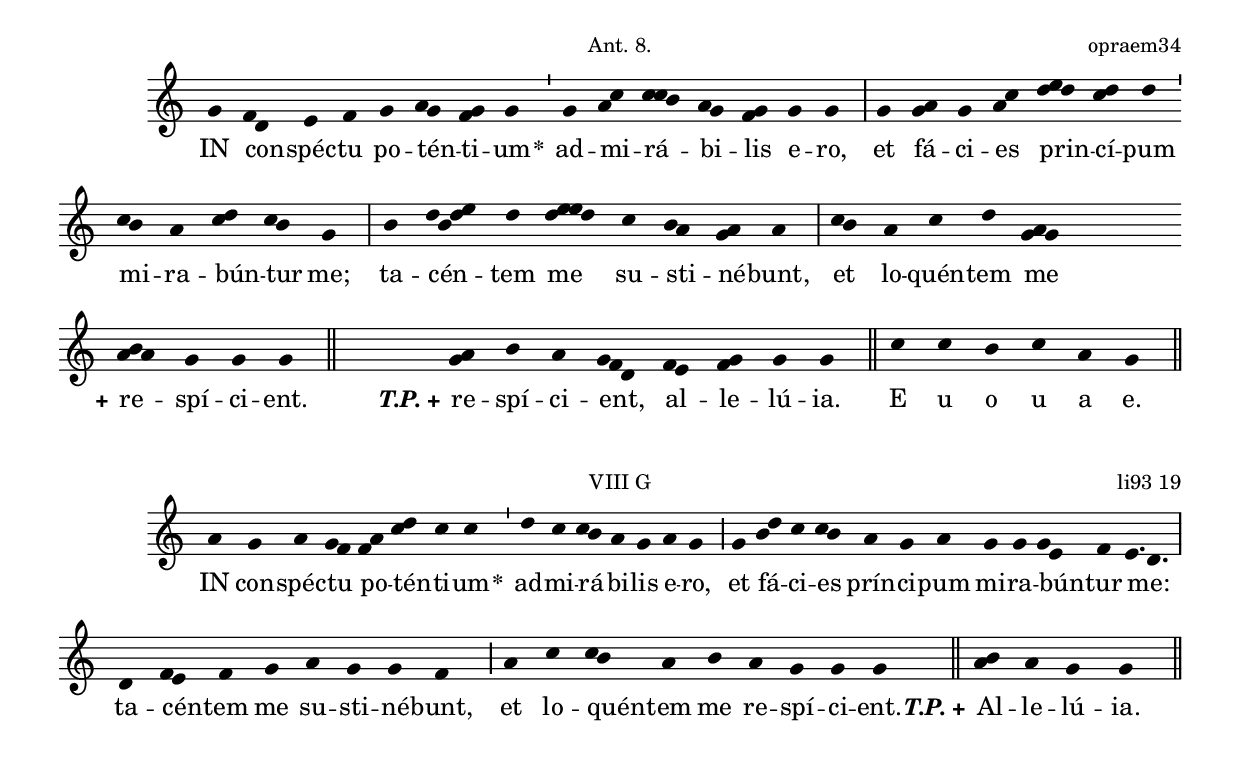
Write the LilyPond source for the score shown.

\version "2.19.32"

\include "../lib/synopsis.ily"

\score {
  \transpose c c' {
    \plainchant
    g4 \bar "" \melisma { f d } e f \bar "" g \melisma { a g } \melisma { f g } g \bar "'"
    g \melisma { a c' } \melisma { c' c' b } \melisma { a g } \melisma { f g } \bar "" g g \bar "|"
    g \bar "" \melisma { g a } g \melisma { a c' } \bar "" \melisma { d' e' d' } \melisma { c' d' } d' \bar "'"
    \melisma { c' b } a \melisma { c' d' } \melisma { c' b } \bar "" g \bar "|"
    b \melisma { d' b d' e' } d' \bar "" \melisma { d' e' e' d' } \bar "" c' \melisma { b a } \melisma { g a } a \bar "|"
    \melisma { c' b } \bar "" a c' d' \bar "" \melisma { g a g } \bar "" s \bar "" \melisma { a b a } g g g \bar "||" s \bar ""
    \melisma { g a } b a \melisma { g f d } \bar "" \melisma { f e } \melisma { f g } g g \bar "||"
    c' \bar "" c' \bar "" b \bar "" c' \bar "" a \bar "" g \bar "||"
  }
  \addlyrics {
    IN con -- spéc -- tu po -- tén -- ti -- um \set stanza = \markup{"*"}
    ad -- mi -- rá -- bi -- lis e -- ro,
    et fá -- ci -- es prin -- cí -- pum
    mi -- ra -- bún -- tur me;
    ta -- cén -- tem me su -- sti -- né -- bunt,
    et lo -- quén -- tem me \set stanza = "+" re -- spí -- ci -- ent.
    \set stanza = \markup{\italic{T.P. +}} re -- spí -- ci -- ent, al -- le -- lú -- ia.
    E u o u a e.
  }
  \header {
    annotation = "Ant. 8."
    mode = "8"
    office-part = "antiphona ad Magnificat"
    fontes = "opraem34"
  }
}

\score {
  \transpose c c' {
    \plainchant
    a g a \melisma { g f } \melisma { f a } \melisma { c' d' } c' c' \bar "'"
    d' c' \melisma { c' b } a g a g4. \divMaior
    g4 \melisma { b d' } c' \melisma { c' b } a g a g g \melisma { g e } f \melisma { e4. d } \bar "|"
    d4 \melisma { f e } f g a g g f4. \divMaior
    a4 c' \melisma { c' b } a b a g g g4. \bar "||"
    \melisma { a4 b } a g4. g \bar "||"
  }
  \addlyrics {
    IN con -- spéc -- tu po -- tén -- ti -- um \set stanza = \markup{"*"}
    ad -- mi -- rá -- bi -- lis e -- ro,
    et fá -- ci -- es prín -- ci -- pum mi -- ra -- bún -- tur me:
    ta -- cén -- tem me su -- sti -- né -- bunt,
    et lo -- quén -- tem me re -- spí -- ci -- ent.
    \set stanza = \markup{\italic{T.P. +}} Al -- le -- lú -- ia.
  }
  \header {
    annotation = "VIII G" % impressum est "III G"
    fontes = "li93 19"
  }
}

%{
\score {
  \transpose c c' {
    \plainchant

  }
  \addlyrics {

  }
  \header {
    fontes = ""
  }
}
%}